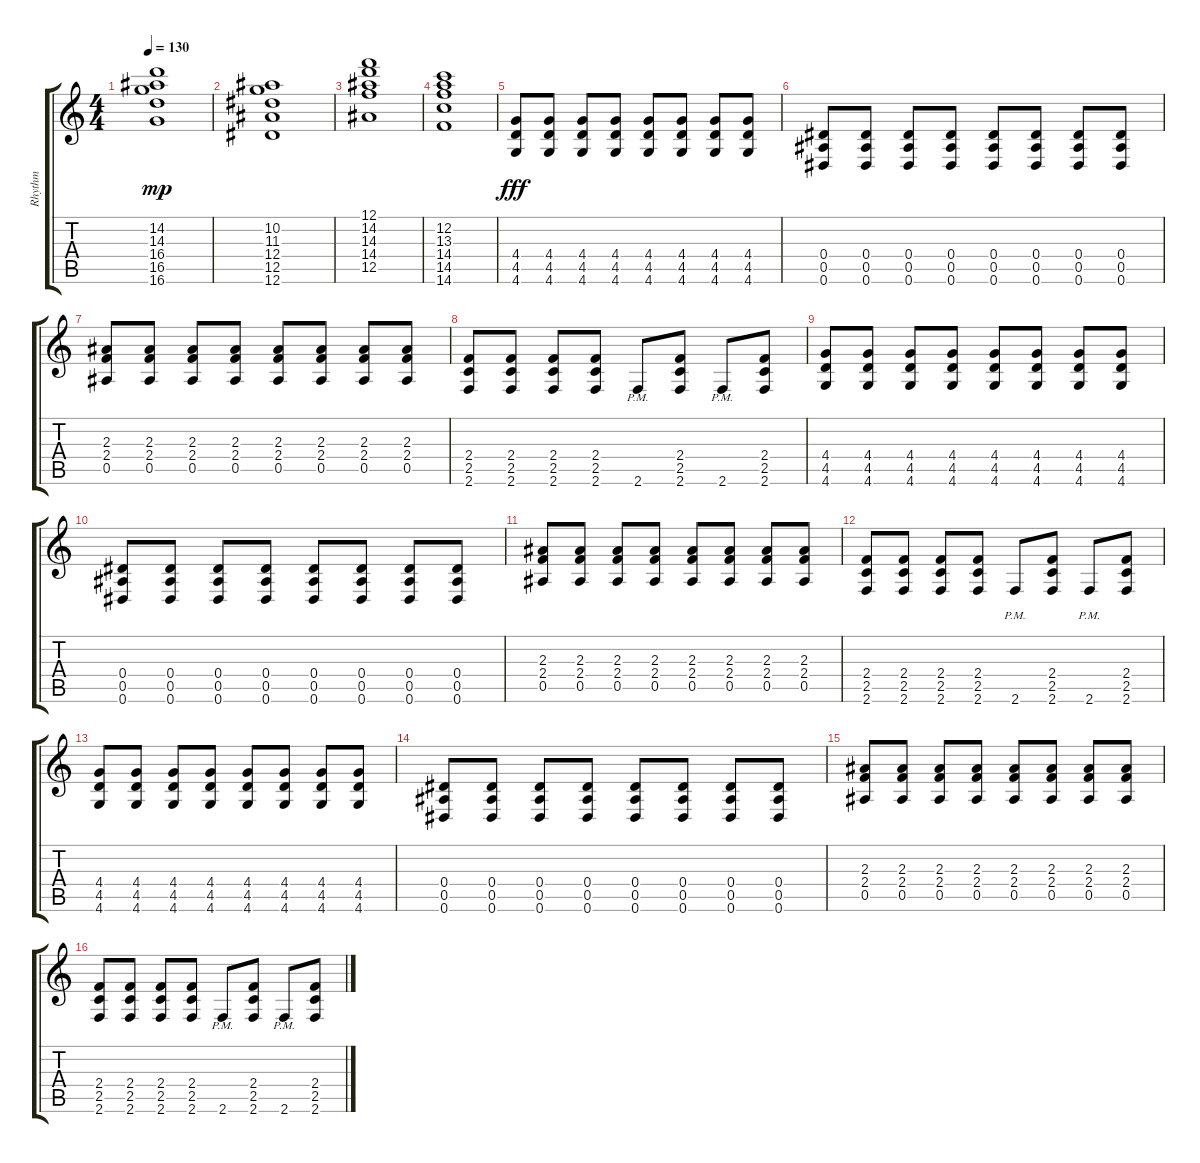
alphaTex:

\track ("Rhythm" "Rhythm") {instrument overdrivenguitar}
\staff {score tabs}
\tuning (F4 C4 Ab3 Eb3 Bb2 Eb2) {hide}
\ts (4 4)
\tempo 130
\clef g2
\ks c
(14.2 14.3 16.4 16.5 16.6).1{dy mp} |
(10.2 11.3 12.4 12.5 12.6).1 |
(12.1 14.2 14.3 14.4 12.5).1 |
(12.2 13.3 14.4 14.5 14.6).1 |
(4.4 4.5 4.6).8{dy fff} (4.4 4.5 4.6).8 (4.4 4.5 4.6).8 (4.4 4.5 4.6).8 (4.4 4.5 4.6).8 (4.4 4.5 4.6).8 (4.4 4.5 4.6).8 (4.4 4.5 4.6).8 |
(0.4 0.5 0.6).8 (0.4 0.5 0.6).8 (0.4 0.5 0.6).8 (0.4 0.5 0.6).8 (0.4 0.5 0.6).8 (0.4 0.5 0.6).8 (0.4 0.5 0.6).8 (0.4 0.5 0.6).8 |
(2.3 2.4 0.5).8 (2.3 2.4 0.5).8 (2.3 2.4 0.5).8 (2.3 2.4 0.5).8 (2.3 2.4 0.5).8 (2.3 2.4 0.5).8 (2.3 2.4 0.5).8 (2.3 2.4 0.5).8 |
(2.4 2.5 2.6).8 (2.4 2.5 2.6).8 (2.4 2.5 2.6).8 (2.4 2.5 2.6).8 2.6{pm}.8 (2.4 2.5 2.6).8 2.6{pm}.8 (2.4 2.5 2.6).8 |
(4.4 4.5 4.6).8 (4.4 4.5 4.6).8 (4.4 4.5 4.6).8 (4.4 4.5 4.6).8 (4.4 4.5 4.6).8 (4.4 4.5 4.6).8 (4.4 4.5 4.6).8 (4.4 4.5 4.6).8 |
(0.4 0.5 0.6).8 (0.4 0.5 0.6).8 (0.4 0.5 0.6).8 (0.4 0.5 0.6).8 (0.4 0.5 0.6).8 (0.4 0.5 0.6).8 (0.4 0.5 0.6).8 (0.4 0.5 0.6).8 |
(2.3 2.4 0.5).8 (2.3 2.4 0.5).8 (2.3 2.4 0.5).8 (2.3 2.4 0.5).8 (2.3 2.4 0.5).8 (2.3 2.4 0.5).8 (2.3 2.4 0.5).8 (2.3 2.4 0.5).8 |
(2.4 2.5 2.6).8 (2.4 2.5 2.6).8 (2.4 2.5 2.6).8 (2.4 2.5 2.6).8 2.6{pm}.8 (2.4 2.5 2.6).8 2.6{pm}.8 (2.4 2.5 2.6).8 |
(4.4 4.5 4.6).8 (4.4 4.5 4.6).8 (4.4 4.5 4.6).8 (4.4 4.5 4.6).8 (4.4 4.5 4.6).8 (4.4 4.5 4.6).8 (4.4 4.5 4.6).8 (4.4 4.5 4.6).8 |
(0.4 0.5 0.6).8 (0.4 0.5 0.6).8 (0.4 0.5 0.6).8 (0.4 0.5 0.6).8 (0.4 0.5 0.6).8 (0.4 0.5 0.6).8 (0.4 0.5 0.6).8 (0.4 0.5 0.6).8 |
(2.3 2.4 0.5).8 (2.3 2.4 0.5).8 (2.3 2.4 0.5).8 (2.3 2.4 0.5).8 (2.3 2.4 0.5).8 (2.3 2.4 0.5).8 (2.3 2.4 0.5).8 (2.3 2.4 0.5).8 |
(2.4 2.5 2.6).8 (2.4 2.5 2.6).8 (2.4 2.5 2.6).8 (2.4 2.5 2.6).8 2.6{pm}.8 (2.4 2.5 2.6).8 2.6{pm}.8 (2.4 2.5 2.6).8
